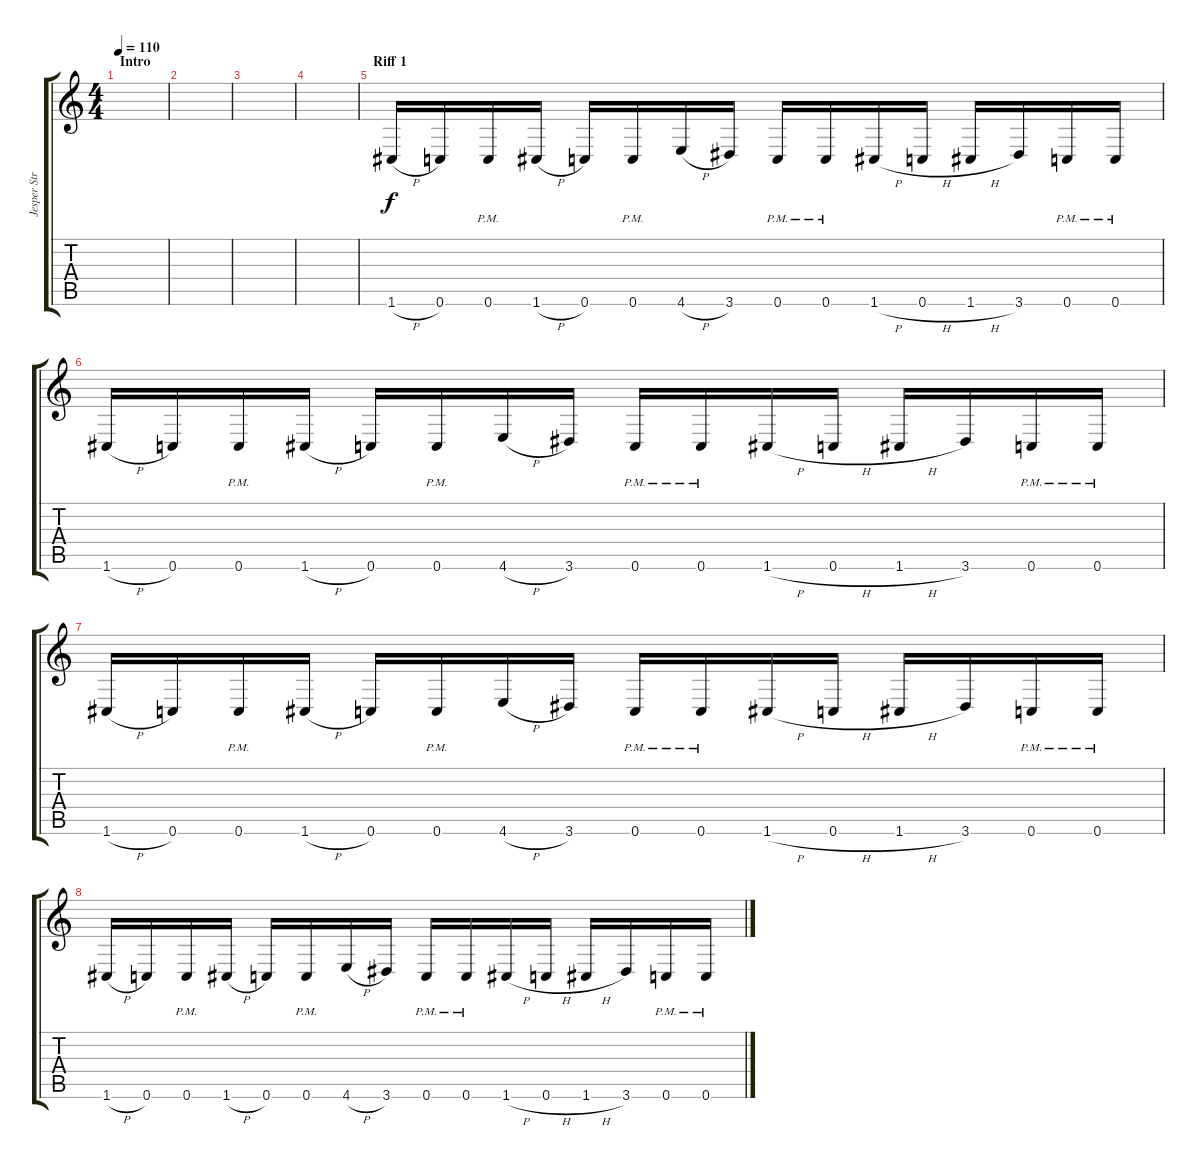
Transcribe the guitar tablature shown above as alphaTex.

\track ("Jesper Strömblad" "Jesper Str") {instrument distortionguitar}
\staff {score tabs}
\tuning (C4 G3 Eb3 Bb2 F2 C2) {hide}
\ts (4 4)
\section ("" "Intro")
\tempo 110
\clef g2
\ks c
|
|
|
|
\section ("" "Riff 1")
1.6{h}.16 0.6.16 0.6{pm}.16 1.6{h}.16 0.6.16 0.6{pm}.16 4.6{h}.16 3.6.16 0.6{pm}.16 0.6{pm}.16 1.6{h}.16 0.6{h}.16 1.6{h}.16 3.6.16 0.6{pm}.16 0.6{pm}.16 |
1.6{h}.16 0.6.16 0.6{pm}.16 1.6{h}.16 0.6.16 0.6{pm}.16 4.6{h}.16 3.6.16 0.6{pm}.16 0.6{pm}.16 1.6{h}.16 0.6{h}.16 1.6{h}.16 3.6.16 0.6{pm}.16 0.6{pm}.16 |
1.6{h}.16 0.6.16 0.6{pm}.16 1.6{h}.16 0.6.16 0.6{pm}.16 4.6{h}.16 3.6.16 0.6{pm}.16 0.6{pm}.16 1.6{h}.16 0.6{h}.16 1.6{h}.16 3.6.16 0.6{pm}.16 0.6{pm}.16 |
1.6{h}.16 0.6.16 0.6{pm}.16 1.6{h}.16 0.6.16 0.6{pm}.16 4.6{h}.16 3.6.16 0.6{pm}.16 0.6{pm}.16 1.6{h}.16 0.6{h}.16 1.6{h}.16 3.6.16 0.6{pm}.16 0.6{pm}.16
